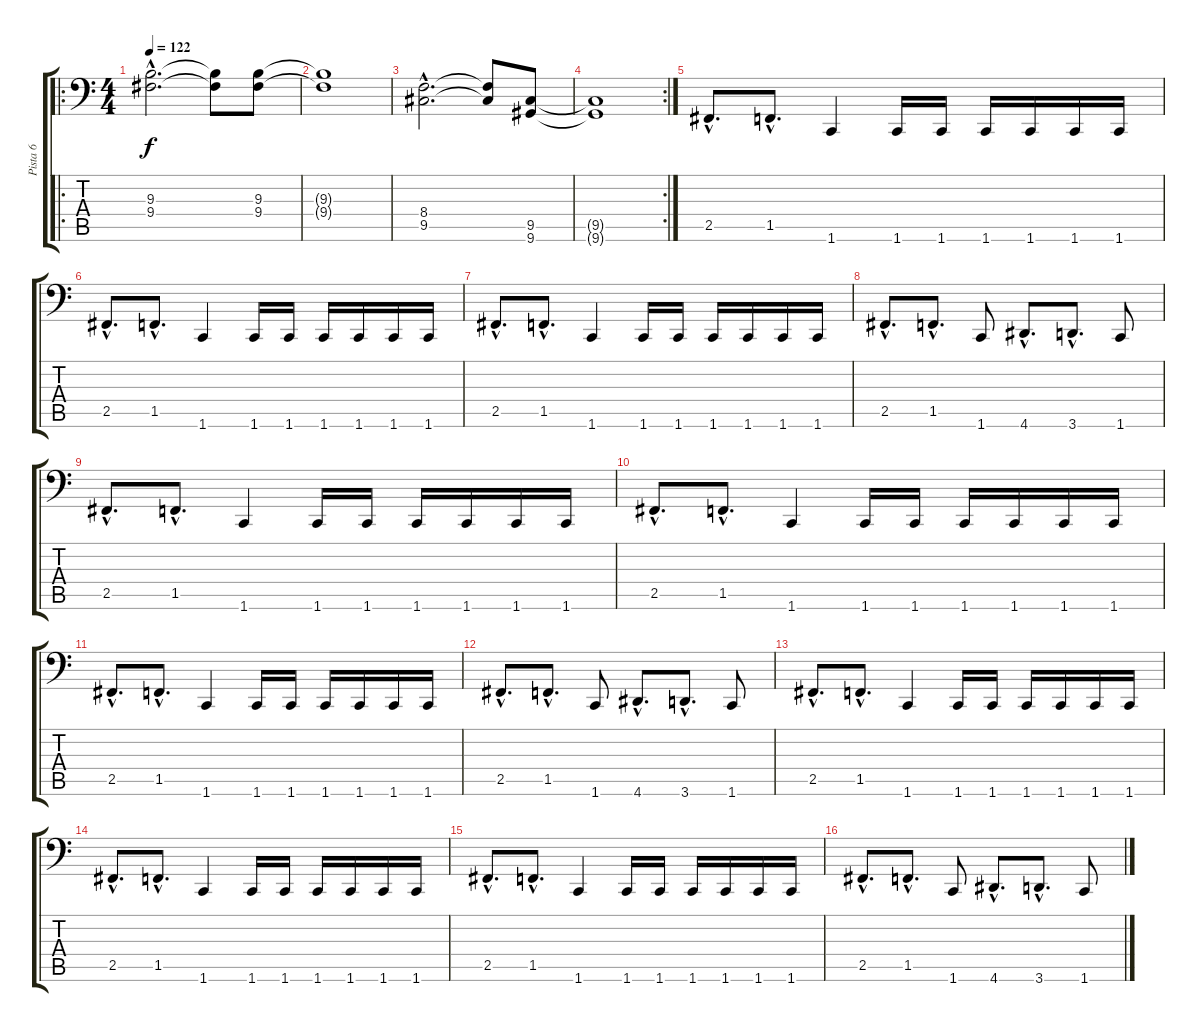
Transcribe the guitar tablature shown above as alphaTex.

\track ("Pista 6" "Pista 6") {instrument electricbassfinger}
\staff {score tabs}
\tuning (C3 G2 D2 A1 E1 B0) {hide}
\ro
\ts (4 4)
\tempo 122
\clef f4
\ks c
(9.3{hac} 9.4{hac}).2{d dy f} (9.3{t} 9.4{t}).8 (9.3 9.4).8 |
(9.3{t} 9.4{t}).1 |
(8.4{hac} 9.5{hac}).2{d} (8.4{t} 9.5{t}).8 (9.5 9.6).8 |
\rc 2
(9.5{t} 9.6{t}).1 |
2.5{hac}.8{d} 1.5{hac}.8{d} 1.6.4 1.6.16 1.6.16 1.6.16 1.6.16 1.6.16 1.6.16 |
2.5{hac}.8{d} 1.5{hac}.8{d} 1.6.4 1.6.16 1.6.16 1.6.16 1.6.16 1.6.16 1.6.16 |
2.5{hac}.8{d} 1.5{hac}.8{d} 1.6.4 1.6.16 1.6.16 1.6.16 1.6.16 1.6.16 1.6.16 |
2.5{hac}.8{d} 1.5{hac}.8{d} 1.6.8 4.6{hac}.8{d} 3.6{hac}.8{d} 1.6.8 |
2.5{hac}.8{d} 1.5{hac}.8{d} 1.6.4 1.6.16 1.6.16 1.6.16 1.6.16 1.6.16 1.6.16 |
2.5{hac}.8{d} 1.5{hac}.8{d} 1.6.4 1.6.16 1.6.16 1.6.16 1.6.16 1.6.16 1.6.16 |
2.5{hac}.8{d} 1.5{hac}.8{d} 1.6.4 1.6.16 1.6.16 1.6.16 1.6.16 1.6.16 1.6.16 |
2.5{hac}.8{d} 1.5{hac}.8{d} 1.6.8 4.6{hac}.8{d} 3.6{hac}.8{d} 1.6.8 |
2.5{hac}.8{d} 1.5{hac}.8{d} 1.6.4 1.6.16 1.6.16 1.6.16 1.6.16 1.6.16 1.6.16 |
2.5{hac}.8{d} 1.5{hac}.8{d} 1.6.4 1.6.16 1.6.16 1.6.16 1.6.16 1.6.16 1.6.16 |
2.5{hac}.8{d} 1.5{hac}.8{d} 1.6.4 1.6.16 1.6.16 1.6.16 1.6.16 1.6.16 1.6.16 |
2.5{hac}.8{d} 1.5{hac}.8{d} 1.6.8 4.6{hac}.8{d} 3.6{hac}.8{d} 1.6.8
